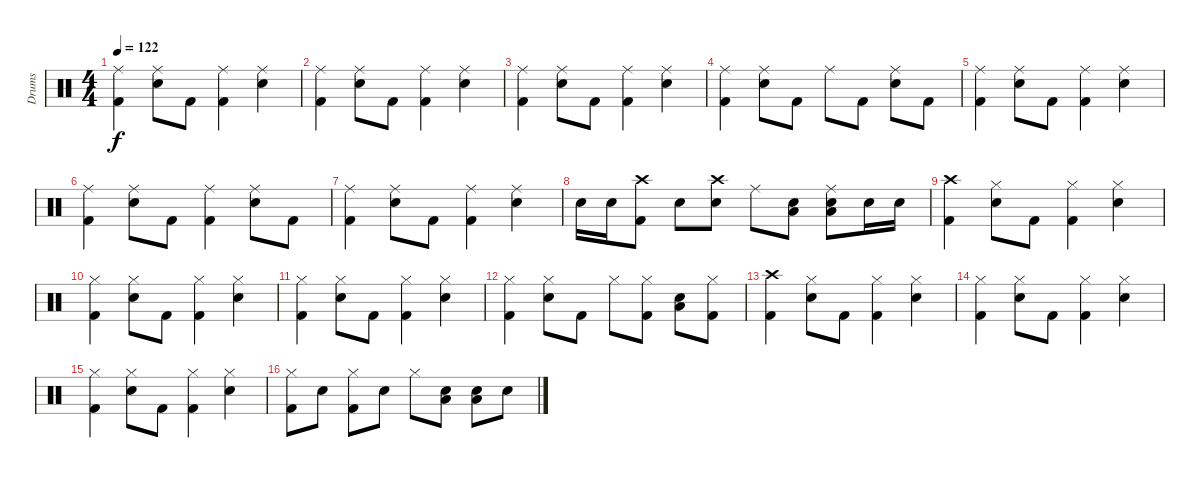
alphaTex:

\track ("Drums" "Drums") {instrument percussion}
\staff {score}
\articulation defaults
\ts (4 4)
\tempo 122
\clef neutral
\ks c
("Ride (middle)" "Kick (hit) 2").4{dy f} ("Ride (middle)" "Electric Snare (hit)").8 "Kick (hit) 2".8 ("Ride (middle)" "Kick (hit) 2").4 ("Ride (middle)" "Electric Snare (hit)").4 |
("Ride (middle)" "Kick (hit) 2").4 ("Ride (middle)" "Electric Snare (hit)").8 "Kick (hit) 2".8 ("Ride (middle)" "Kick (hit) 2").4 ("Ride (middle)" "Electric Snare (hit)").4 |
("Ride (middle)" "Kick (hit) 2").4 ("Ride (middle)" "Electric Snare (hit)").8 "Kick (hit) 2".8 ("Ride (middle)" "Kick (hit) 2").4 ("Ride (middle)" "Electric Snare (hit)").4 |
("Ride (middle)" "Kick (hit) 2").4 ("Ride (middle)" "Electric Snare (hit)").8 "Kick (hit) 2".8 "Ride (middle)".8 "Kick (hit) 2".8 ("Ride (middle)" "Electric Snare (hit)").8 "Kick (hit) 2".8 |
("Ride (middle)" "Kick (hit) 2").4 ("Ride (middle)" "Electric Snare (hit)").8 "Kick (hit) 2".8 ("Ride (middle)" "Kick (hit) 2").4 ("Ride (middle)" "Electric Snare (hit)").4 |
("Ride (middle)" "Kick (hit) 2").4 ("Ride (middle)" "Electric Snare (hit)").8 "Kick (hit) 2".8 ("Ride (middle)" "Kick (hit) 2").4 ("Ride (middle)" "Electric Snare (hit)").8 "Kick (hit) 2".8 |
("Ride (middle)" "Kick (hit) 2").4 ("Ride (middle)" "Electric Snare (hit)").8 "Kick (hit) 2".8 ("Ride (middle)" "Kick (hit) 2").4 ("Ride (middle)" "Electric Snare (hit)").4 |
"Electric Snare (hit)".16 "Electric Snare (hit)".16 ("Crash high (hit)" "Kick (hit) 2").8 "Electric Snare (hit)".8 ("Crash high (hit)" "Electric Snare (hit)").8 "Ride (middle)".8 ("Low Tom (hit)" "Electric Snare (hit)").8 ("Ride (middle)" "Low Tom (hit)" "Electric Snare (hit)").8 "Electric Snare (hit)".16 "Electric Snare (hit)".16 |
("Crash high (hit)" "Kick (hit) 2").4 ("Hi-Hat (closed)" "Electric Snare (hit)").8 "Kick (hit) 2".8 ("Hi-Hat (closed)" "Kick (hit) 2").4 ("Hi-Hat (closed)" "Electric Snare (hit)").4 |
("Hi-Hat (closed)" "Kick (hit) 2").4 ("Hi-Hat (closed)" "Electric Snare (hit)").8 "Kick (hit) 2".8 ("Hi-Hat (closed)" "Kick (hit) 2").4 ("Hi-Hat (closed)" "Electric Snare (hit)").4 |
("Hi-Hat (closed)" "Kick (hit) 2").4 ("Hi-Hat (closed)" "Electric Snare (hit)").8 "Kick (hit) 2".8 ("Hi-Hat (closed)" "Kick (hit) 2").4 ("Hi-Hat (closed)" "Electric Snare (hit)").4 |
("Hi-Hat (closed)" "Kick (hit) 2").4 ("Hi-Hat (closed)" "Electric Snare (hit)").8 "Kick (hit) 2".8 "Hi-Hat (closed)".8 ("Hi-Hat (closed)" "Kick (hit) 2").8 ("Low Tom (hit)" "Electric Snare (hit)").8 ("Hi-Hat (closed)" "Kick (hit) 2").8 |
("Crash high (hit)" "Kick (hit) 2").4 ("Hi-Hat (closed)" "Electric Snare (hit)").8 "Kick (hit) 2".8 ("Hi-Hat (closed)" "Kick (hit) 2").4 ("Hi-Hat (closed)" "Electric Snare (hit)").4 |
("Hi-Hat (closed)" "Kick (hit) 2").4 ("Hi-Hat (closed)" "Electric Snare (hit)").8 "Kick (hit) 2".8 ("Hi-Hat (closed)" "Kick (hit) 2").4 ("Hi-Hat (closed)" "Electric Snare (hit)").4 |
("Hi-Hat (closed)" "Kick (hit) 2").4 ("Hi-Hat (closed)" "Electric Snare (hit)").8 "Kick (hit) 2".8 ("Hi-Hat (closed)" "Kick (hit) 2").4 ("Hi-Hat (closed)" "Electric Snare (hit)").4 |
("Hi-Hat (closed)" "Kick (hit) 2").8 "Electric Snare (hit)".8 ("Hi-Hat (closed)" "Kick (hit) 2").8 "Electric Snare (hit)".8 "Hi-Hat (closed)".8 ("Low Tom (hit)" "Electric Snare (hit)").8 ("Low Tom (hit)" "Electric Snare (hit)").8 "Electric Snare (hit)".8
